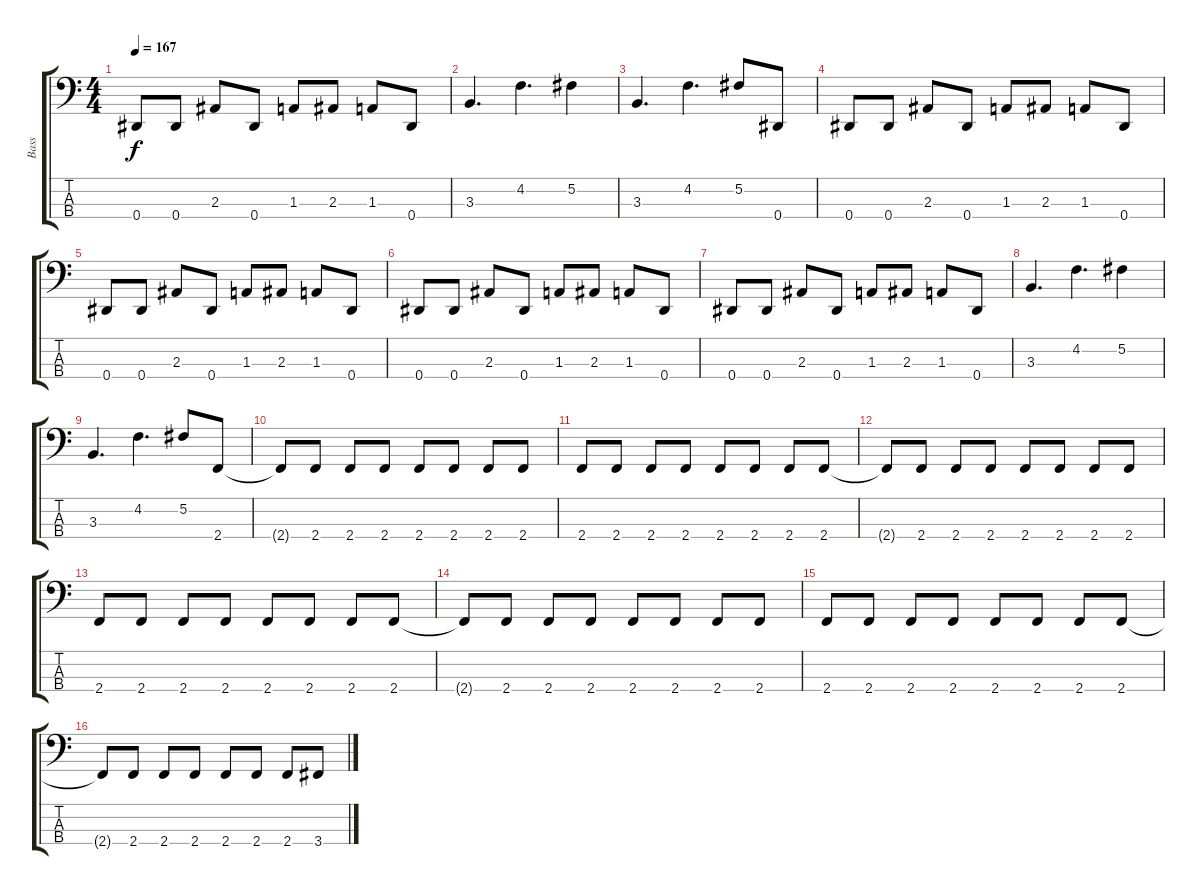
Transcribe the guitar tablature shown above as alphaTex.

\track ("Bass" "Bass") {instrument electricbasspick}
\staff {score tabs}
\tuning (Gb2 Db2 Ab1 Eb1) {hide}
\ts (4 4)
\tempo 167
\clef f4
\ks c
0.4.8{dy f} 0.4.8 2.3.8 0.4.8 1.3.8 2.3.8 1.3.8 0.4.8 |
3.3.4{d} 4.2.4{d} 5.2.4 |
3.3.4{d} 4.2.4{d} 5.2.8 0.4.8 |
0.4.8 0.4.8 2.3.8 0.4.8 1.3.8 2.3.8 1.3.8 0.4.8 |
0.4.8 0.4.8 2.3.8 0.4.8 1.3.8 2.3.8 1.3.8 0.4.8 |
0.4.8 0.4.8 2.3.8 0.4.8 1.3.8 2.3.8 1.3.8 0.4.8 |
0.4.8 0.4.8 2.3.8 0.4.8 1.3.8 2.3.8 1.3.8 0.4.8 |
3.3.4{d} 4.2.4{d} 5.2.4 |
3.3.4{d} 4.2.4{d} 5.2.8 2.4.8 |
2.4{t}.8 2.4.8 2.4.8 2.4.8 2.4.8 2.4.8 2.4.8 2.4.8 |
2.4.8 2.4.8 2.4.8 2.4.8 2.4.8 2.4.8 2.4.8 2.4.8 |
2.4{t}.8 2.4.8 2.4.8 2.4.8 2.4.8 2.4.8 2.4.8 2.4.8 |
2.4.8 2.4.8 2.4.8 2.4.8 2.4.8 2.4.8 2.4.8 2.4.8 |
2.4{t}.8 2.4.8 2.4.8 2.4.8 2.4.8 2.4.8 2.4.8 2.4.8 |
2.4.8 2.4.8 2.4.8 2.4.8 2.4.8 2.4.8 2.4.8 2.4.8 |
2.4{t}.8 2.4.8 2.4.8 2.4.8 2.4.8 2.4.8 2.4.8 3.4.8
